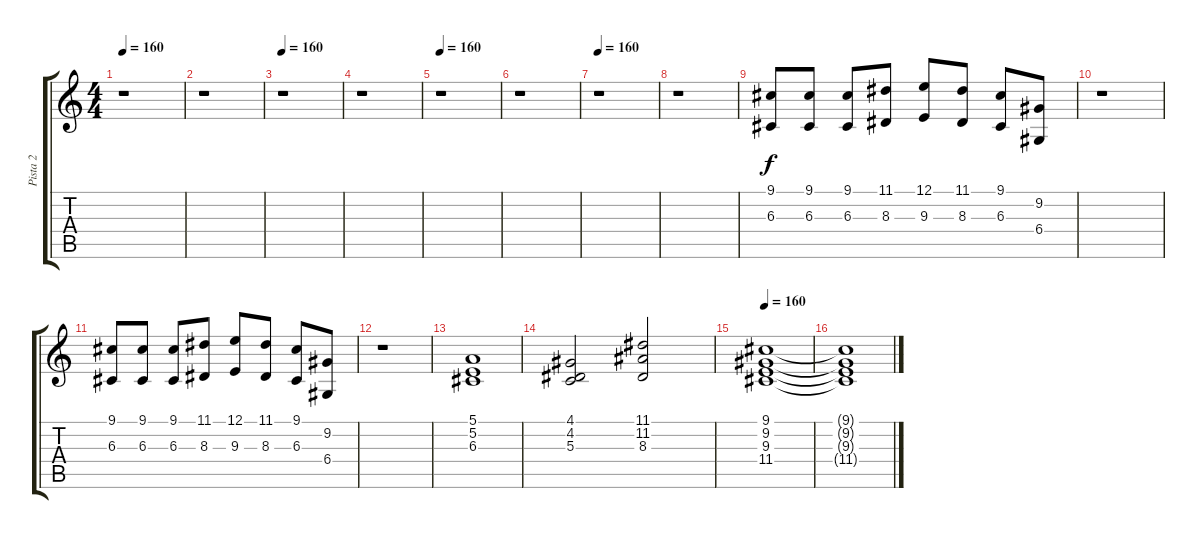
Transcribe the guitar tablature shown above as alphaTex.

\track ("Pista 2" "Pista 2") {instrument synthstrings1}
\staff {score tabs}
\tuning (E4 B3 G3 D3 A2 E2) {hide}
\ts (4 4)
\tempo 170
\tempo 160
\clef g2
\ks c
r.1{dy f} |
r.1 |
\tempo 160
r.1 |
r.1 |
\tempo 160
r.1 |
r.1 |
\tempo 160
r.1 |
r.1 |
(9.1 6.3).8{volume 16} (9.1 6.3).8 (9.1 6.3).8 (11.1 8.3).8 (12.1 9.3).8 (11.1 8.3).8 (9.1 6.3).8 (9.2 6.4).8 |
r.1 |
(9.1 6.3).8 (9.1 6.3).8 (9.1 6.3).8 (11.1 8.3).8 (12.1 9.3).8 (11.1 8.3).8 (9.1 6.3).8 (9.2 6.4).8 |
r.1 |
(5.1 5.2 6.3).1 |
(4.1 4.2 5.3).2 (11.1 11.2 8.3).2 |
\tempo 170
\tempo 160
(9.1 9.2 9.3 11.4).1 |
(9.1{t} 9.2{t} 9.3{t} 11.4{t}).1
